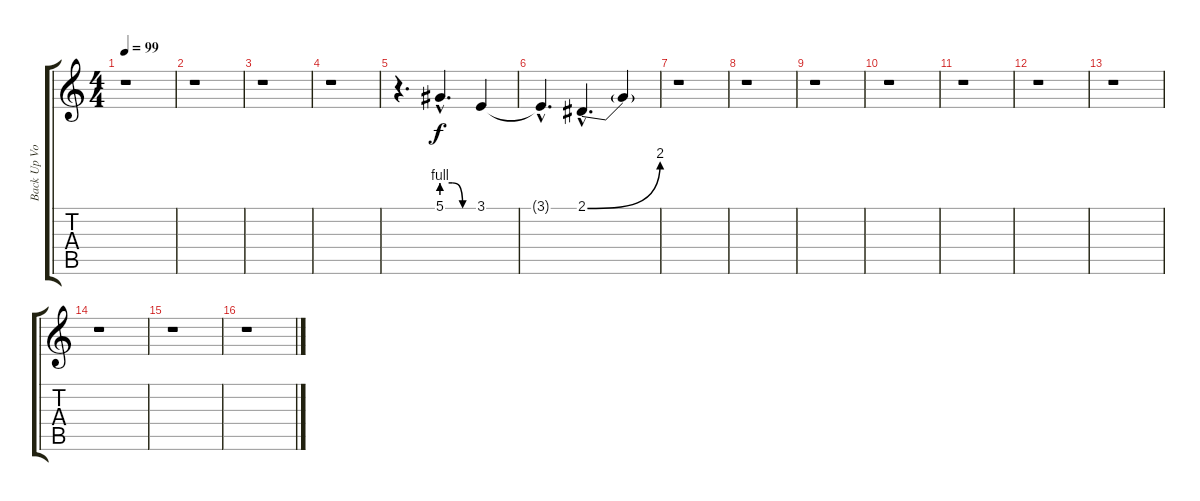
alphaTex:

\track ("Back Up Vocals" "Back Up Vo") {instrument voiceoohs}
\staff {score tabs}
\tuning (Db4 Ab3 E3 B2 Gb2 Db2) {hide}
\ts (4 4)
\tempo 99
\clef g2
\ks c
r.1{dy f instrument voiceoohs} |
r.1 |
r.1 |
r.1 |
r.4{d} 5.1{be (custom 0 4 20 4 40 0 60 0) hac}.4{d} 3.1.4 |
3.1{hac t}.4{d} 2.1{be (bend 0 0 60 8) hac}.4{d} 2.1{t}.4 |
r.1 |
r.1 |
r.1 |
r.1 |
r.1 |
r.1 |
r.1 |
r.1 |
r.1 |
r.1
